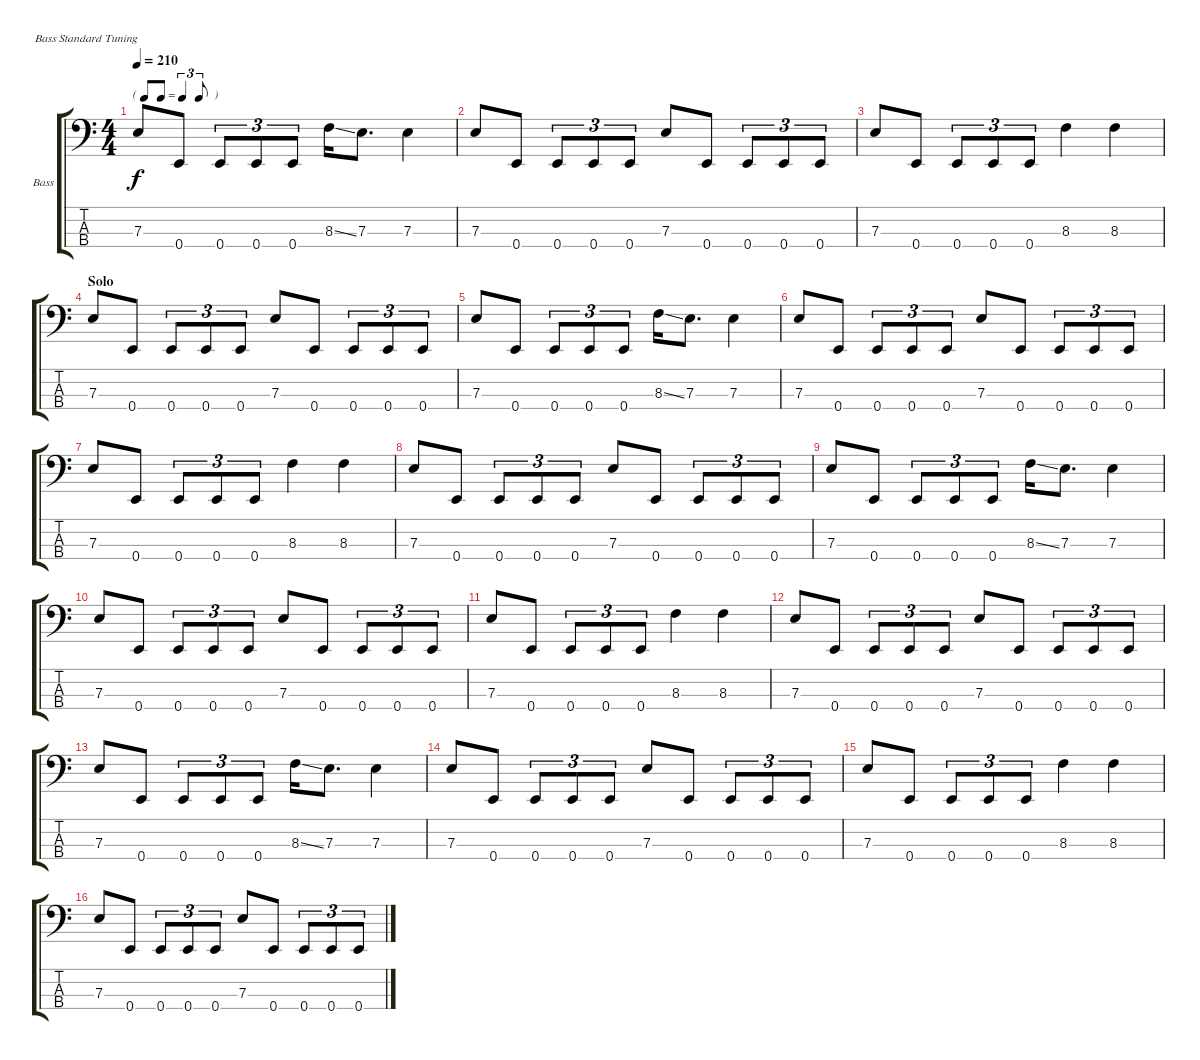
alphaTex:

\bracketExtendMode groupsimilarinstruments
\firstSystemTrackNameOrientation horizontal
\otherSystemsTrackNameOrientation horizontal
\track ("Bass" "Bass") {instrument electricbassfinger}
\staff {score tabs}
\tuning (G2 D2 A1 E1)
\ts (4 4)
\tf triplet8th
\tempo 210
\clef f4
\ks c
7.3.8{dy f} 0.4.8 0.4.8{tu (3 2)} 0.4.8{tu (3 2)} 0.4.8{tu (3 2)} 8.3{ss}.16 7.3.8{d} 7.3.4 |
7.3.8 0.4.8 0.4.8{tu (3 2)} 0.4.8{tu (3 2)} 0.4.8{tu (3 2)} 7.3.8 0.4.8 0.4.8{tu (3 2)} 0.4.8{tu (3 2)} 0.4.8{tu (3 2)} |
7.3.8 0.4.8 0.4.8{tu (3 2)} 0.4.8{tu (3 2)} 0.4.8{tu (3 2)} 8.3.4 8.3.4 |
\section ("" "Solo")
7.3.8 0.4.8 0.4.8{tu (3 2)} 0.4.8{tu (3 2)} 0.4.8{tu (3 2)} 7.3.8 0.4.8 0.4.8{tu (3 2)} 0.4.8{tu (3 2)} 0.4.8{tu (3 2)} |
7.3.8 0.4.8 0.4.8{tu (3 2)} 0.4.8{tu (3 2)} 0.4.8{tu (3 2)} 8.3{ss}.16 7.3.8{d} 7.3.4 |
7.3.8 0.4.8 0.4.8{tu (3 2)} 0.4.8{tu (3 2)} 0.4.8{tu (3 2)} 7.3.8 0.4.8 0.4.8{tu (3 2)} 0.4.8{tu (3 2)} 0.4.8{tu (3 2)} |
7.3.8 0.4.8 0.4.8{tu (3 2)} 0.4.8{tu (3 2)} 0.4.8{tu (3 2)} 8.3.4 8.3.4 |
7.3.8 0.4.8 0.4.8{tu (3 2)} 0.4.8{tu (3 2)} 0.4.8{tu (3 2)} 7.3.8 0.4.8 0.4.8{tu (3 2)} 0.4.8{tu (3 2)} 0.4.8{tu (3 2)} |
7.3.8 0.4.8 0.4.8{tu (3 2)} 0.4.8{tu (3 2)} 0.4.8{tu (3 2)} 8.3{ss}.16 7.3.8{d} 7.3.4 |
7.3.8 0.4.8 0.4.8{tu (3 2)} 0.4.8{tu (3 2)} 0.4.8{tu (3 2)} 7.3.8 0.4.8 0.4.8{tu (3 2)} 0.4.8{tu (3 2)} 0.4.8{tu (3 2)} |
7.3.8 0.4.8 0.4.8{tu (3 2)} 0.4.8{tu (3 2)} 0.4.8{tu (3 2)} 8.3.4 8.3.4 |
7.3.8 0.4.8 0.4.8{tu (3 2)} 0.4.8{tu (3 2)} 0.4.8{tu (3 2)} 7.3.8 0.4.8 0.4.8{tu (3 2)} 0.4.8{tu (3 2)} 0.4.8{tu (3 2)} |
7.3.8 0.4.8 0.4.8{tu (3 2)} 0.4.8{tu (3 2)} 0.4.8{tu (3 2)} 8.3{ss}.16 7.3.8{d} 7.3.4 |
7.3.8 0.4.8 0.4.8{tu (3 2)} 0.4.8{tu (3 2)} 0.4.8{tu (3 2)} 7.3.8 0.4.8 0.4.8{tu (3 2)} 0.4.8{tu (3 2)} 0.4.8{tu (3 2)} |
7.3.8 0.4.8 0.4.8{tu (3 2)} 0.4.8{tu (3 2)} 0.4.8{tu (3 2)} 8.3.4 8.3.4 |
7.3.8 0.4.8 0.4.8{tu (3 2)} 0.4.8{tu (3 2)} 0.4.8{tu (3 2)} 7.3.8 0.4.8 0.4.8{tu (3 2)} 0.4.8{tu (3 2)} 0.4.8{tu (3 2)}
